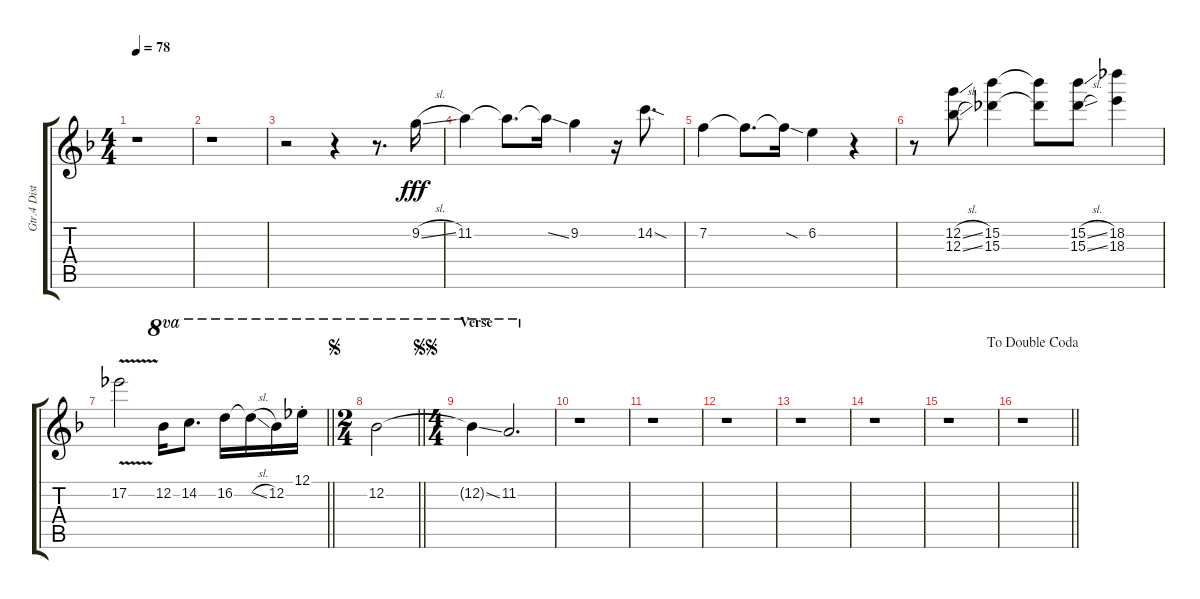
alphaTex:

\track ("Gtr.4 Dist Gtr. Tuned DAEGBbEb" "Gtr.4 Dist") {instrument distortionguitar}
\staff {score tabs}
\tuning (Eb4 Bb3 G4 E4 A3 D3) {hide}
\ts (4 4)
\tempo 78
\clef g2
\ks f
r.1{dy fff instrument distortionguitar} |
r.1 |
r.2 r.4 r.8{d} 9.2{sl}.16 |
11.2.4 11.2{t}.8{d} 11.2{ss t}.16 9.2.4 r.16 14.2{sod}.8{d} |
7.2.4 7.2{t}.8{d} 7.2{sod t}.16 6.2.4 r.4 |
r.8 (12.2{sl} 12.3{ss}).8 (15.2 15.3).4 (15.2{t} 15.3{t}).8 (15.2{sl} 15.3{ss}).8 (18.2 18.3).4 |
\barLineRight lightlight
17.2{v}.2 12.2.16{ot 8va} 14.2.8{d ot 8va} 16.2.16{ot 8va} 16.2{sl t}.16{ot 8va} 12.2.16{ot 8va} 12.1{st}.16{ot 8va} |
\ts (2 4)
\jump segno
\barLineRight lightlight
12.2.2{ot 8va} |
\ts (4 4)
\section ("" "Verse")
\jump segnosegno
12.2{ss t}.4{ot 8va} 11.2.2{d ot 8va} |
r.1 |
r.1 |
r.1 |
r.1 |
r.1 |
r.1 |
\jump dadoublecoda
\barLineRight lightlight
r.1
